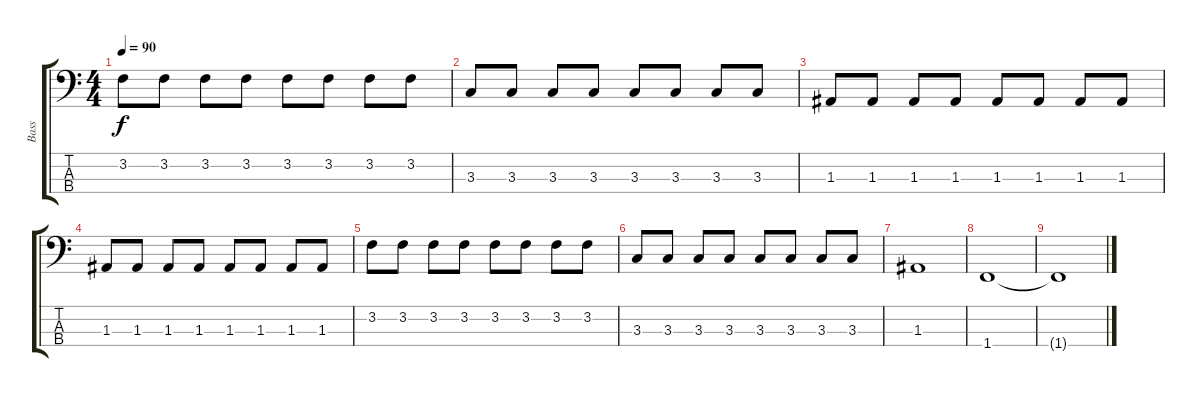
\track ("Bass" "Bass") {instrument electricbasspick}
\staff {score tabs}
\tuning (G2 D2 A1 E1) {hide}
\ts (4 4)
\tempo 90
\clef f4
\ks c
3.2.8{dy f} 3.2.8 3.2.8 3.2.8 3.2.8 3.2.8 3.2.8 3.2.8 |
3.3.8 3.3.8 3.3.8 3.3.8 3.3.8 3.3.8 3.3.8 3.3.8 |
1.3.8 1.3.8 1.3.8 1.3.8 1.3.8 1.3.8 1.3.8 1.3.8 |
1.3.8 1.3.8 1.3.8 1.3.8 1.3.8 1.3.8 1.3.8 1.3.8 |
3.2.8 3.2.8 3.2.8 3.2.8 3.2.8 3.2.8 3.2.8 3.2.8 |
3.3.8 3.3.8 3.3.8 3.3.8 3.3.8 3.3.8 3.3.8 3.3.8 |
1.3.1 |
1.4.1 |
1.4{t}.1
